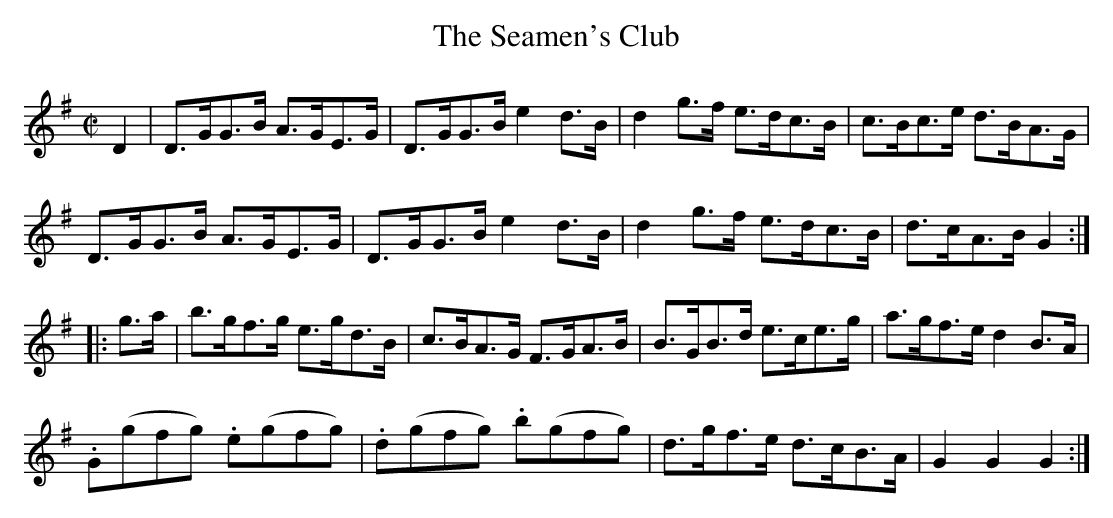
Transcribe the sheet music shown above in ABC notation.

X:1
T: The Seamen's Club
M: C|
L: 1/8
K: G
    D2 | D>GG>B A>GE>G | D>GG>B e2 d>B | d2 g>f e>dc>B | c>Bc>e d>BA>G |
         D>GG>B A>GE>G | D>GG>B e2 d>B | d2 g>f e>dc>B | d>cA>B G2    :|
|: g>a | b>gf>g e>gd>B | c>BA>G F>GA>B | B>GB>d e>ce>g | a>gf>e d2 B>A |
         .G(gfg) .e(gfg) | .d(gfg) .b(gfg) | d>gf>e d>cB>A | G2 G2 G2 :|
